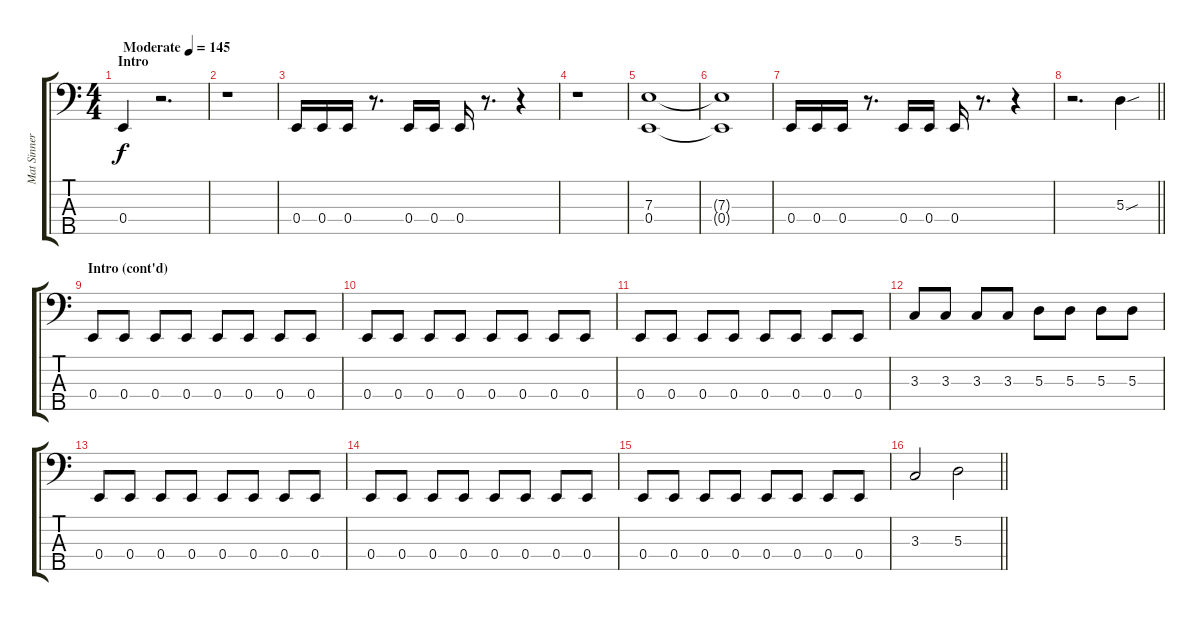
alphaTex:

\track ("Mat Sinner" "Mat Sinner") {instrument electricbasspick}
\staff {score tabs}
\tuning (G2 D2 A1 E1 B0) {hide}
\ts (4 4)
\section ("" "Intro")
\tempo (145 "Moderate")
\clef f4
\ks c
0.4.4{dy f instrument electricbasspick} r.2{d} |
r.1 |
0.4.16 0.4.16 0.4.16 r.8{d} 0.4.16 0.4.16 0.4.16 r.8{d} r.4 |
r.1 |
(7.3 0.4).1 |
(7.3{t} 0.4{t}).1 |
0.4.16 0.4.16 0.4.16 r.8{d} 0.4.16 0.4.16 0.4.16 r.8{d} r.4 |
\barLineRight lightlight
r.2{d} 5.3{sou}.4 |
\section ("" "Intro (cont'd)")
0.4.8 0.4.8 0.4.8 0.4.8 0.4.8 0.4.8 0.4.8 0.4.8 |
0.4.8 0.4.8 0.4.8 0.4.8 0.4.8 0.4.8 0.4.8 0.4.8 |
0.4.8 0.4.8 0.4.8 0.4.8 0.4.8 0.4.8 0.4.8 0.4.8 |
3.3.8 3.3.8 3.3.8 3.3.8 5.3.8 5.3.8 5.3.8 5.3.8 |
0.4.8 0.4.8 0.4.8 0.4.8 0.4.8 0.4.8 0.4.8 0.4.8 |
0.4.8 0.4.8 0.4.8 0.4.8 0.4.8 0.4.8 0.4.8 0.4.8 |
0.4.8 0.4.8 0.4.8 0.4.8 0.4.8 0.4.8 0.4.8 0.4.8 |
\barLineRight lightlight
3.3.2 5.3.2
